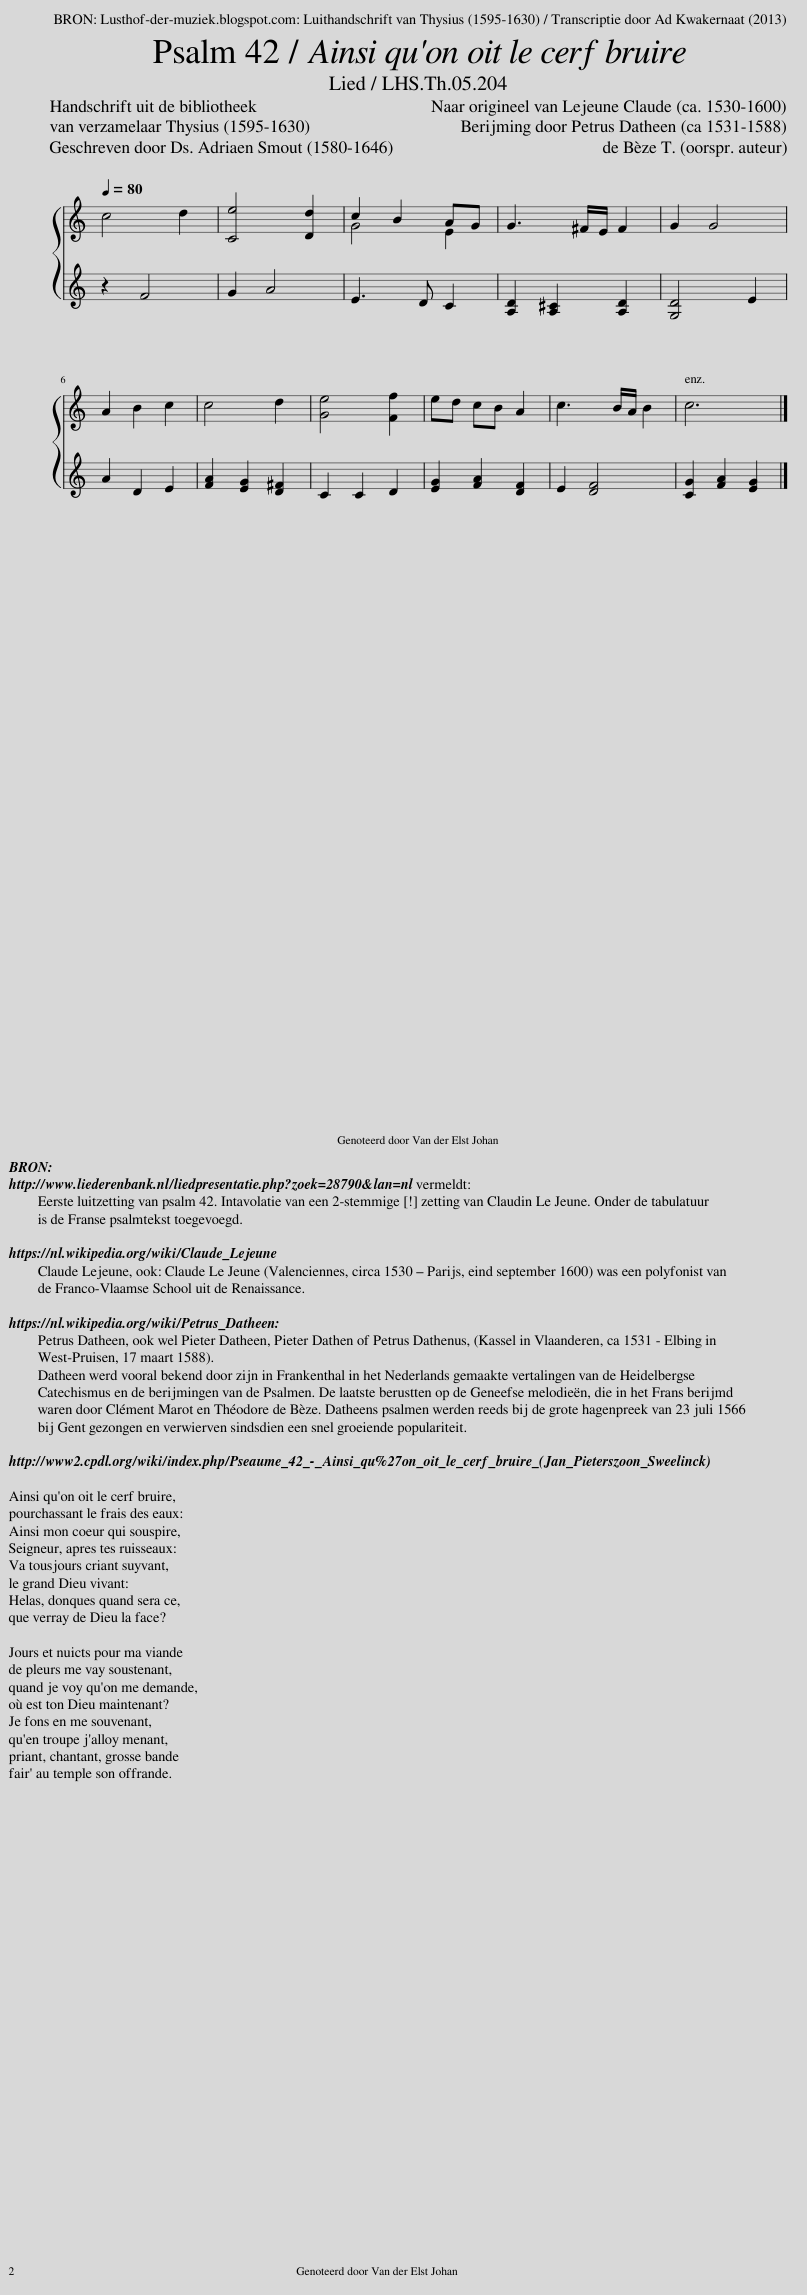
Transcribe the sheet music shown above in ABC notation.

X:1
%%score { ( 1 2 ) 3 }
L:1/8
Q:1/4=80
M:3/4
I:linebreak $
K:C
V:1 treble
V:2 treble
V:3 treble
V:1
 c4 d2 | [Ce]4 [Dd]2 | c2 B2 AG | G3 ^F/E/ F2 | G2 G4 |$ %5
 A2 B2 c2 | c4 d2 | [Ge]4 [Ff]2 | ed cB A2 | c3 B/A/ B2 | %10
 c6 |] %11
V:2
 x6 | x6 | G4 E2 | x6 | x6 |$ %5
 x6 | x6 | x6 | x6 | x6 | %10
 x6 |] %11
V:3
 z2 F4 | G2 A4 | E3 D C2 | [A,D]2 [A,^C]2 [A,D]2 | [G,D]4 E2 |$ %5
 A2 D2 E2 | [FA]2 [EG]2 [D^F]2 | C2 C2 D2 | [EG]2 [FA]2 [DF]2 | E2 [DF]4 | %10
 [CG]2 [FA]2 [EG]2 |] %11
